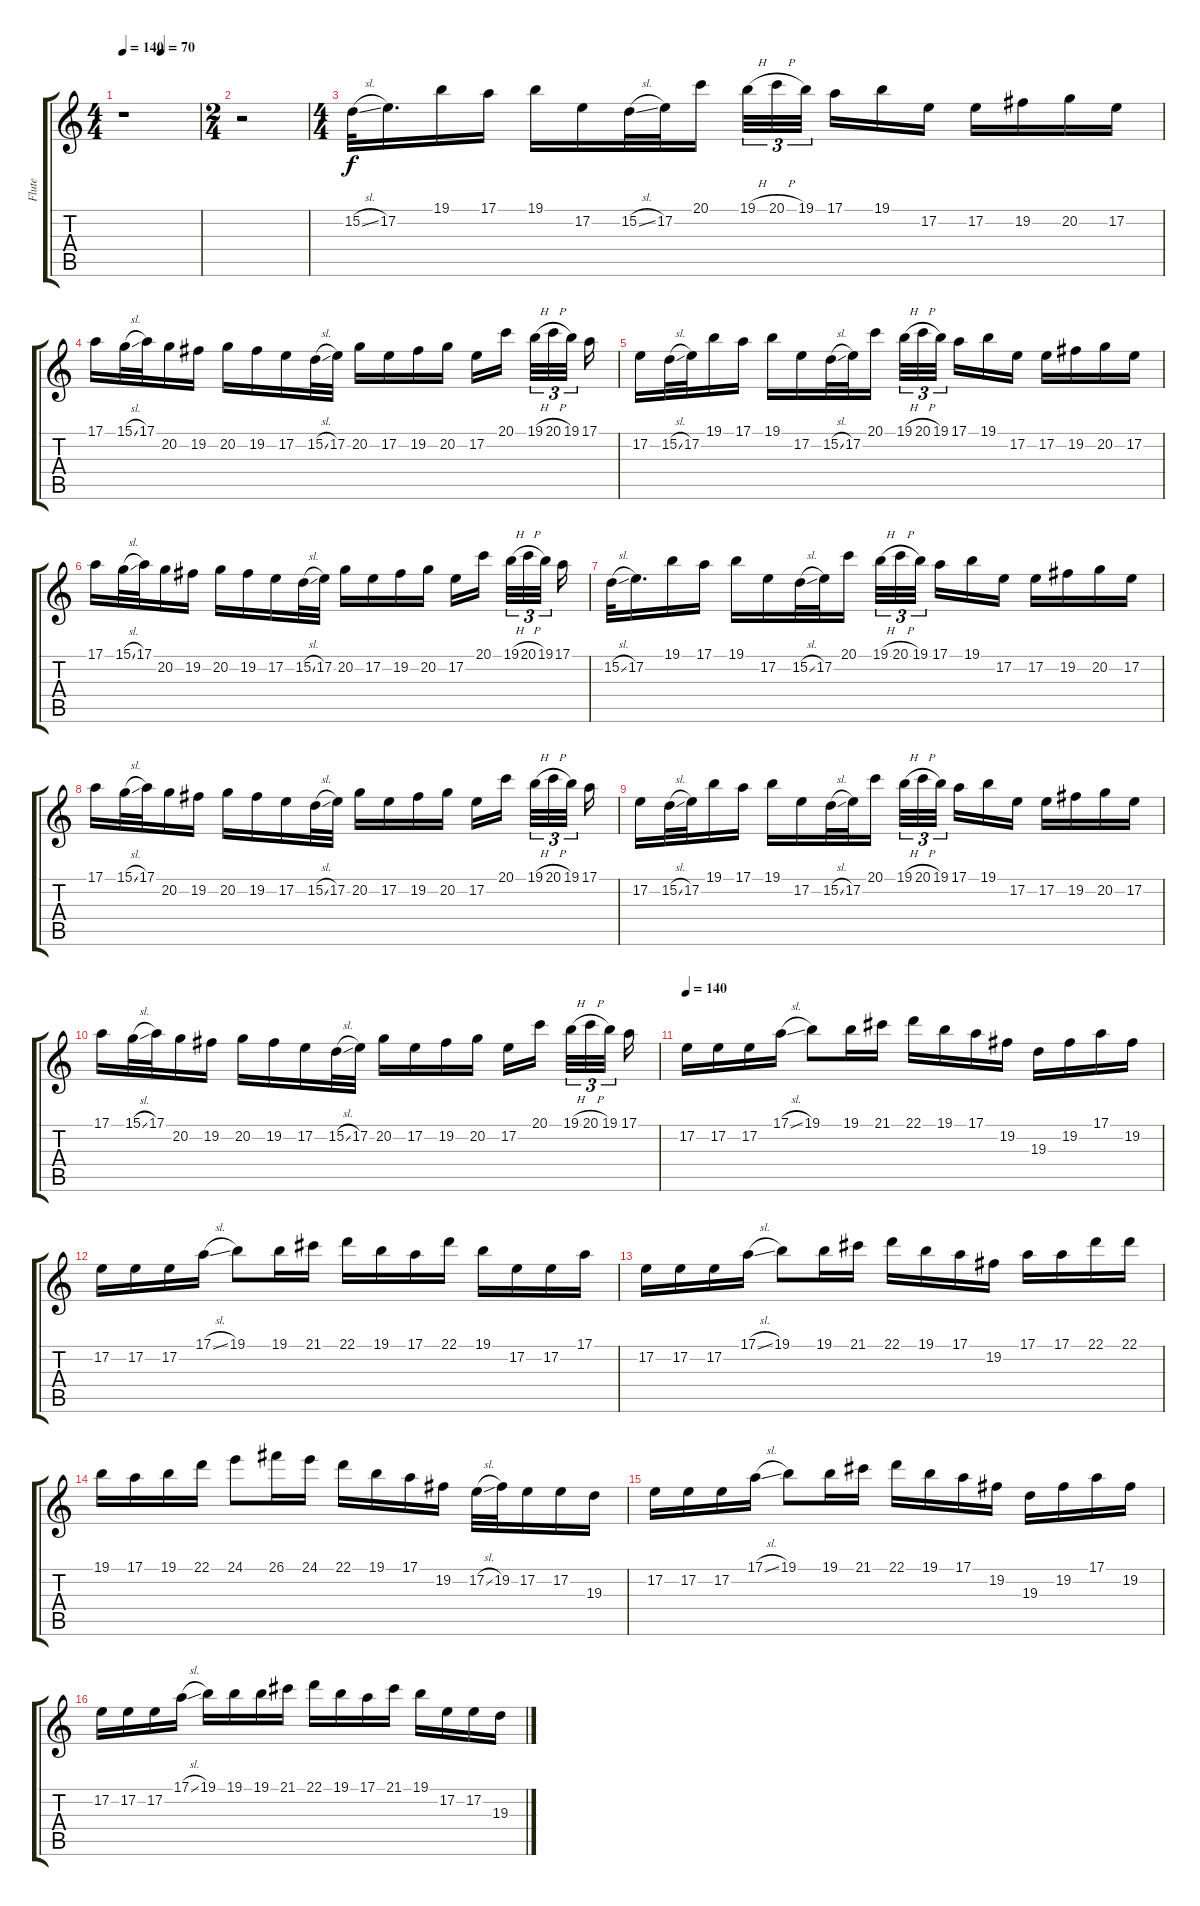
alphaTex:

\track ("Flute" "Flute") {instrument piccolo}
\staff {score tabs}
\tuning (E4 B3 G3 D3 A2 E2) {hide}
\ts (4 4)
\tempo 140
\tempo (70 0.5)
\clef g2
\ks c
r.1{dy f} |
\ts (2 4)
r.2 |
\ts (4 4)
15.2{sl}.32 17.2.16{d} 19.1.16 17.1.16 19.1.16 17.2.16 15.2{sl}.32 17.2.32 20.1.16 19.1{h}.32{tu (3 2)} 20.1{h}.32{tu (3 2)} 19.1.32{tu (3 2) beam splitsecondary} 17.1.16 19.1.16 17.2.16 17.2.16 19.2.16 20.2.16 17.2.16 |
17.1.16 15.1{sl}.32 17.1.32 20.2.16 19.2.16 20.2.16 19.2.16 17.2.16 15.2{sl}.32 17.2.32 20.2.16 17.2.16 19.2.16 20.2.16 17.2.16 20.1.16{beam splitsecondary} 19.1{h}.32{tu (3 2)} 20.1{h}.32{tu (3 2)} 19.1.32{tu (3 2) beam splitsecondary} 17.1.16 |
17.2.16 15.2{sl}.32 17.2.32 19.1.16 17.1.16 19.1.16 17.2.16 15.2{sl}.32 17.2.32 20.1.16 19.1{h}.32{tu (3 2)} 20.1{h}.32{tu (3 2)} 19.1.32{tu (3 2) beam splitsecondary} 17.1.16 19.1.16 17.2.16 17.2.16 19.2.16 20.2.16 17.2.16 |
17.1.16 15.1{sl}.32 17.1.32 20.2.16 19.2.16 20.2.16 19.2.16 17.2.16 15.2{sl}.32 17.2.32 20.2.16 17.2.16 19.2.16 20.2.16 17.2.16 20.1.16{beam splitsecondary} 19.1{h}.32{tu (3 2)} 20.1{h}.32{tu (3 2)} 19.1.32{tu (3 2) beam splitsecondary} 17.1.16 |
15.2{sl}.32 17.2.16{d} 19.1.16 17.1.16 19.1.16 17.2.16 15.2{sl}.32 17.2.32 20.1.16 19.1{h}.32{tu (3 2)} 20.1{h}.32{tu (3 2)} 19.1.32{tu (3 2) beam splitsecondary} 17.1.16 19.1.16 17.2.16 17.2.16 19.2.16 20.2.16 17.2.16 |
17.1.16 15.1{sl}.32 17.1.32 20.2.16 19.2.16 20.2.16 19.2.16 17.2.16 15.2{sl}.32 17.2.32 20.2.16 17.2.16 19.2.16 20.2.16 17.2.16 20.1.16{beam splitsecondary} 19.1{h}.32{tu (3 2)} 20.1{h}.32{tu (3 2)} 19.1.32{tu (3 2) beam splitsecondary} 17.1.16 |
17.2.16 15.2{sl}.32 17.2.32 19.1.16 17.1.16 19.1.16 17.2.16 15.2{sl}.32 17.2.32 20.1.16 19.1{h}.32{tu (3 2)} 20.1{h}.32{tu (3 2)} 19.1.32{tu (3 2) beam splitsecondary} 17.1.16 19.1.16 17.2.16 17.2.16 19.2.16 20.2.16 17.2.16 |
17.1.16 15.1{sl}.32 17.1.32 20.2.16 19.2.16 20.2.16 19.2.16 17.2.16 15.2{sl}.32 17.2.32 20.2.16 17.2.16 19.2.16 20.2.16 17.2.16 20.1.16{beam splitsecondary} 19.1{h}.32{tu (3 2)} 20.1{h}.32{tu (3 2)} 19.1.32{tu (3 2) beam splitsecondary} 17.1.16 |
\tempo 140
17.2.16 17.2.16 17.2.16 17.1{sl}.16 19.1.8 19.1.16 21.1.16 22.1.16 19.1.16 17.1.16 19.2.16 19.3.16 19.2.16 17.1.16 19.2.16 |
17.2.16 17.2.16 17.2.16 17.1{sl}.16 19.1.8 19.1.16 21.1.16 22.1.16 19.1.16 17.1.16 22.1.16 19.1.16 17.2.16 17.2.16 17.1.16 |
17.2.16 17.2.16 17.2.16 17.1{sl}.16 19.1.8 19.1.16 21.1.16 22.1.16 19.1.16 17.1.16 19.2.16 17.1.16 17.1.16 22.1.16 22.1.16 |
19.1.16 17.1.16 19.1.16 22.1.16 24.1.8 26.1.16 24.1.16 22.1.16 19.1.16 17.1.16 19.2.16 17.2{sl}.32 19.2.32 17.2.16 17.2.16 19.3.16 |
17.2.16 17.2.16 17.2.16 17.1{sl}.16 19.1.8 19.1.16 21.1.16 22.1.16 19.1.16 17.1.16 19.2.16 19.3.16 19.2.16 17.1.16 19.2.16 |
17.2.16 17.2.16 17.2.16 17.1{sl}.16 19.1.16 19.1.16 19.1.16 21.1.16 22.1.16 19.1.16 17.1.16 21.1.16 19.1.16 17.2.16 17.2.16 19.3.16
